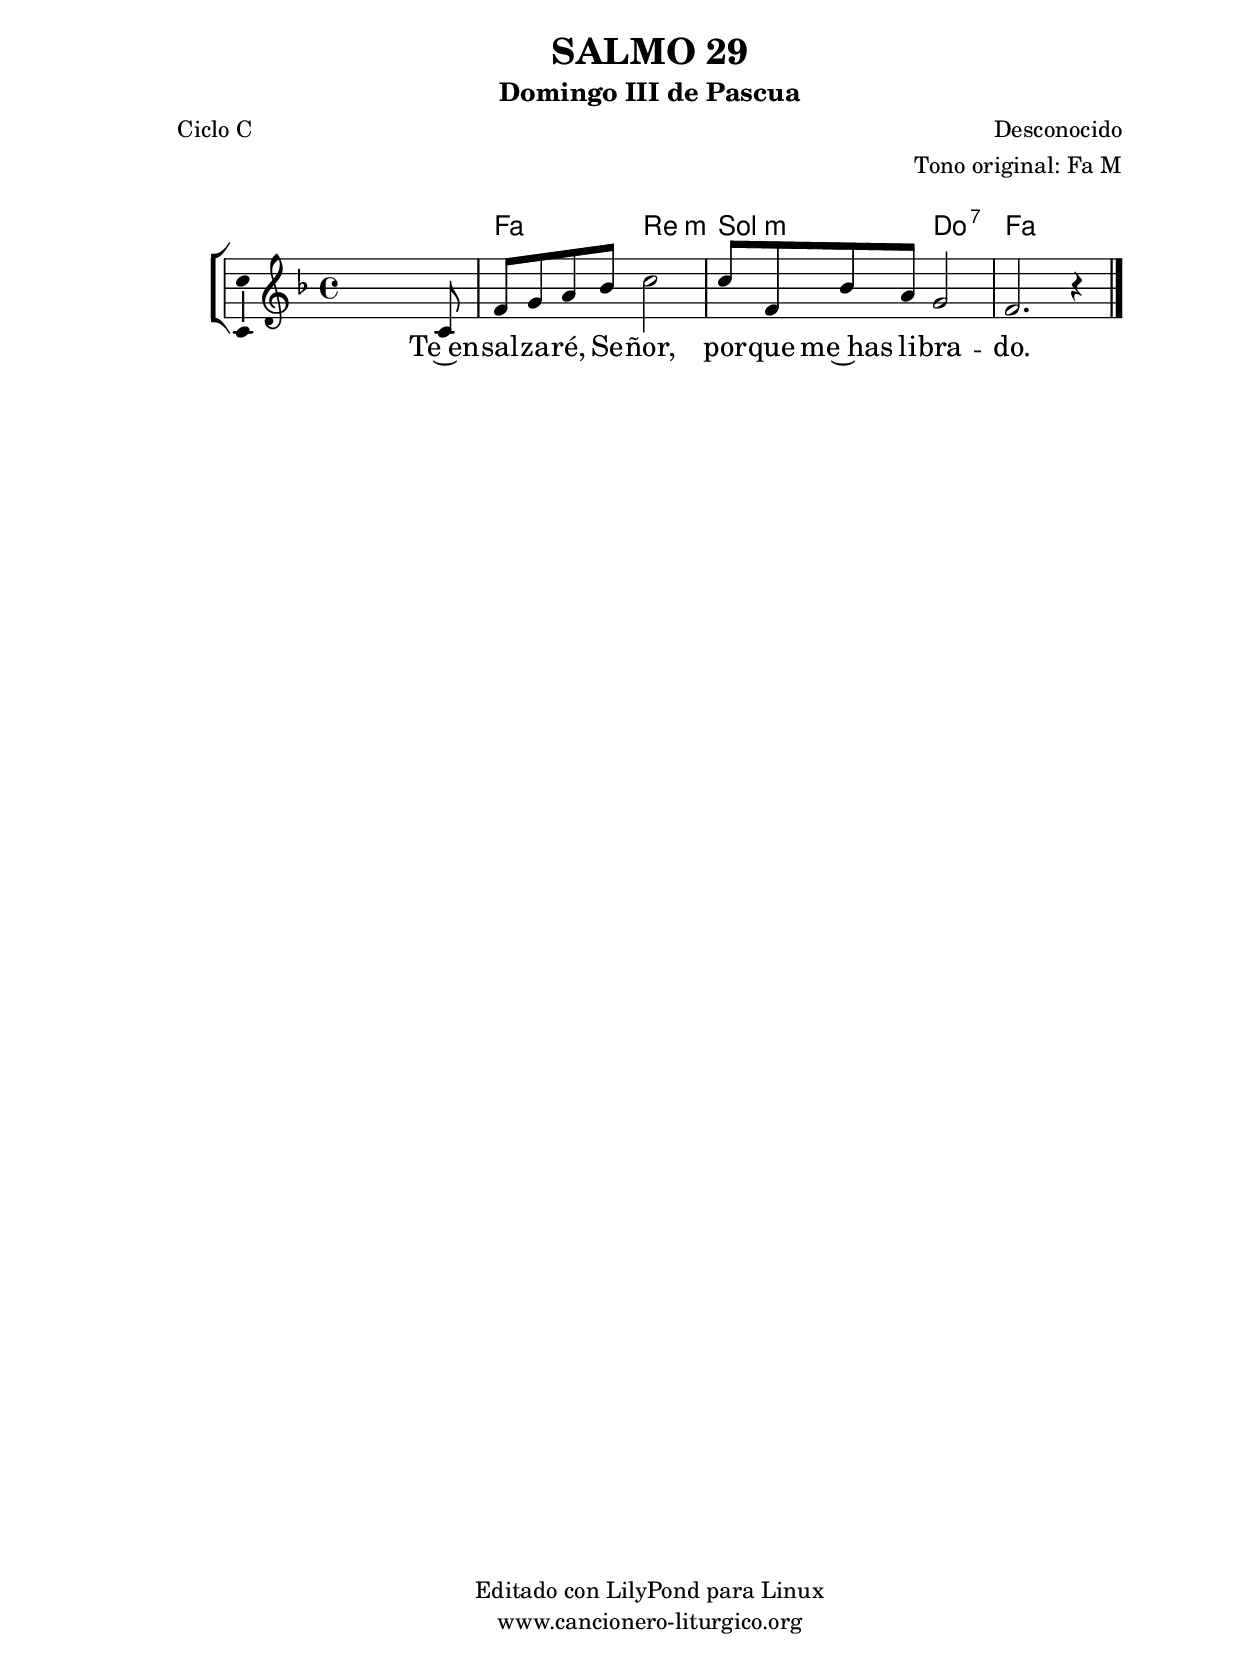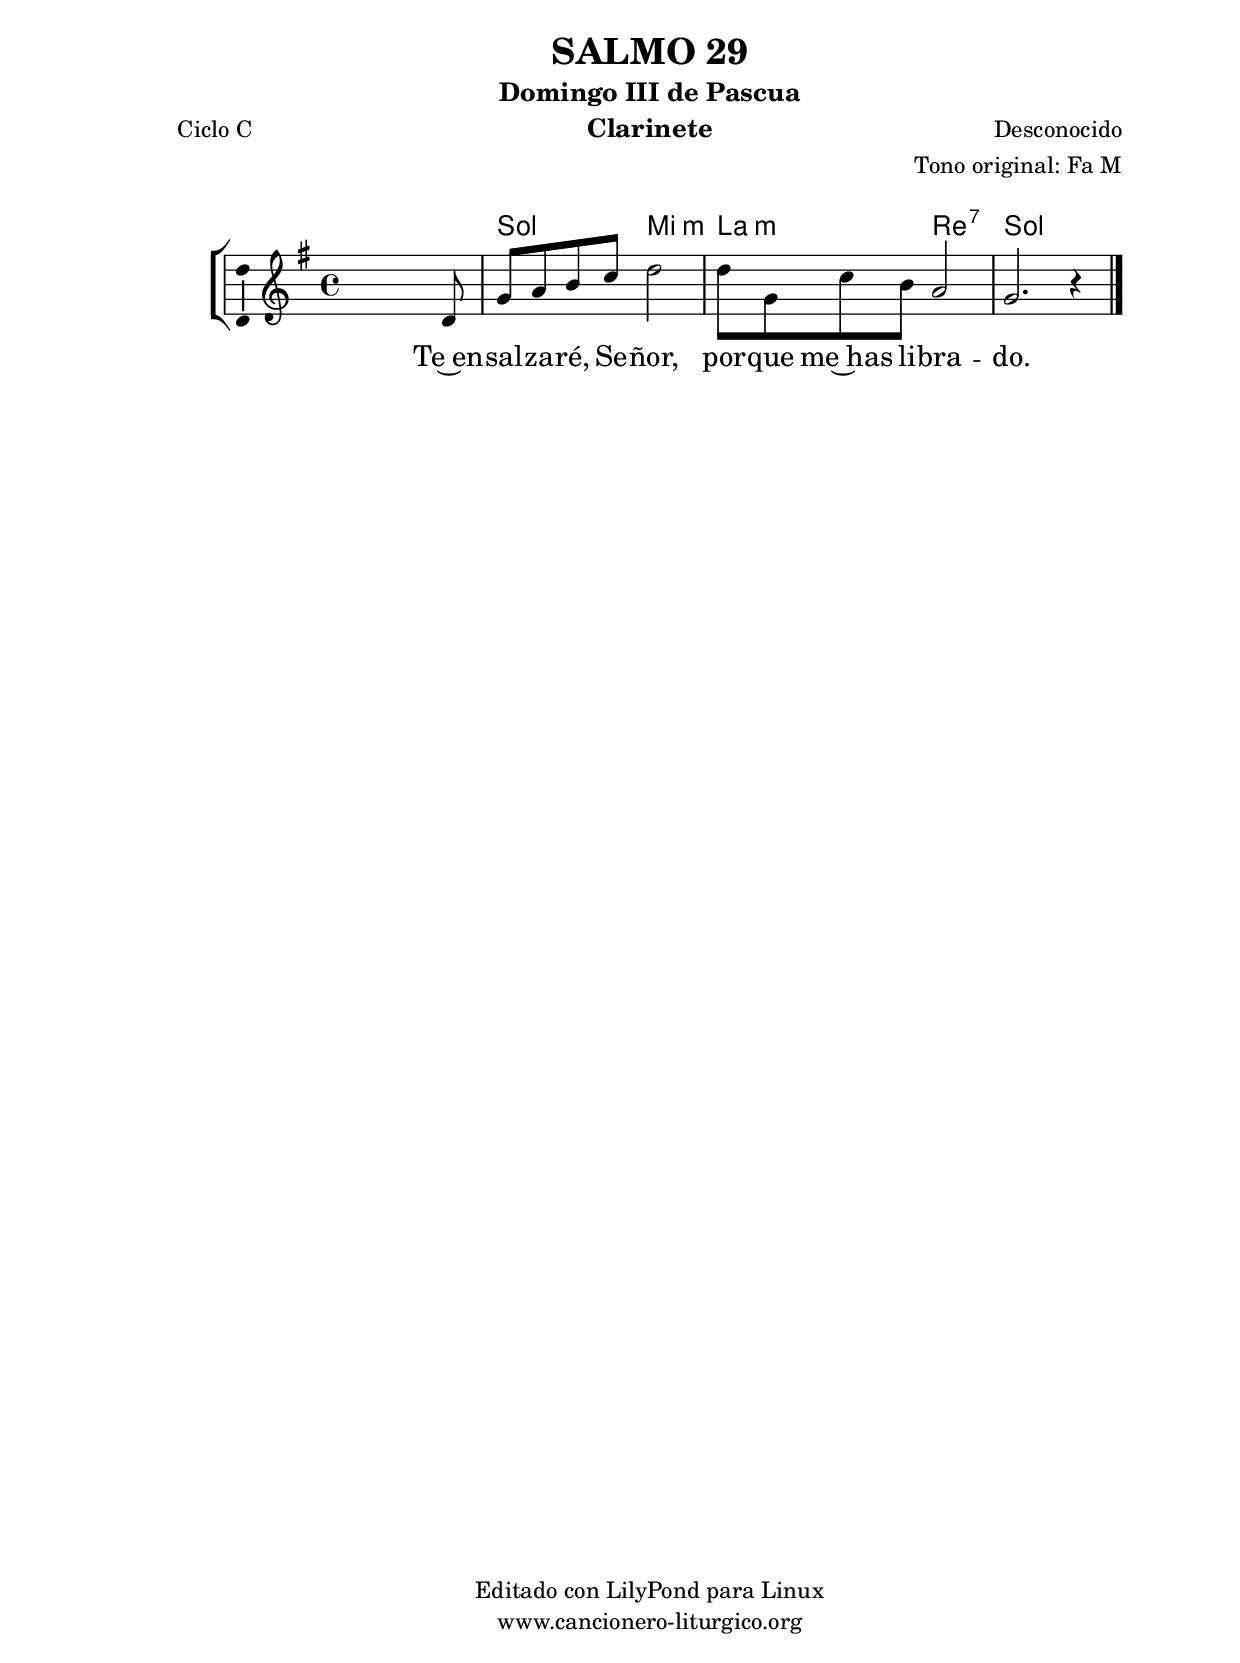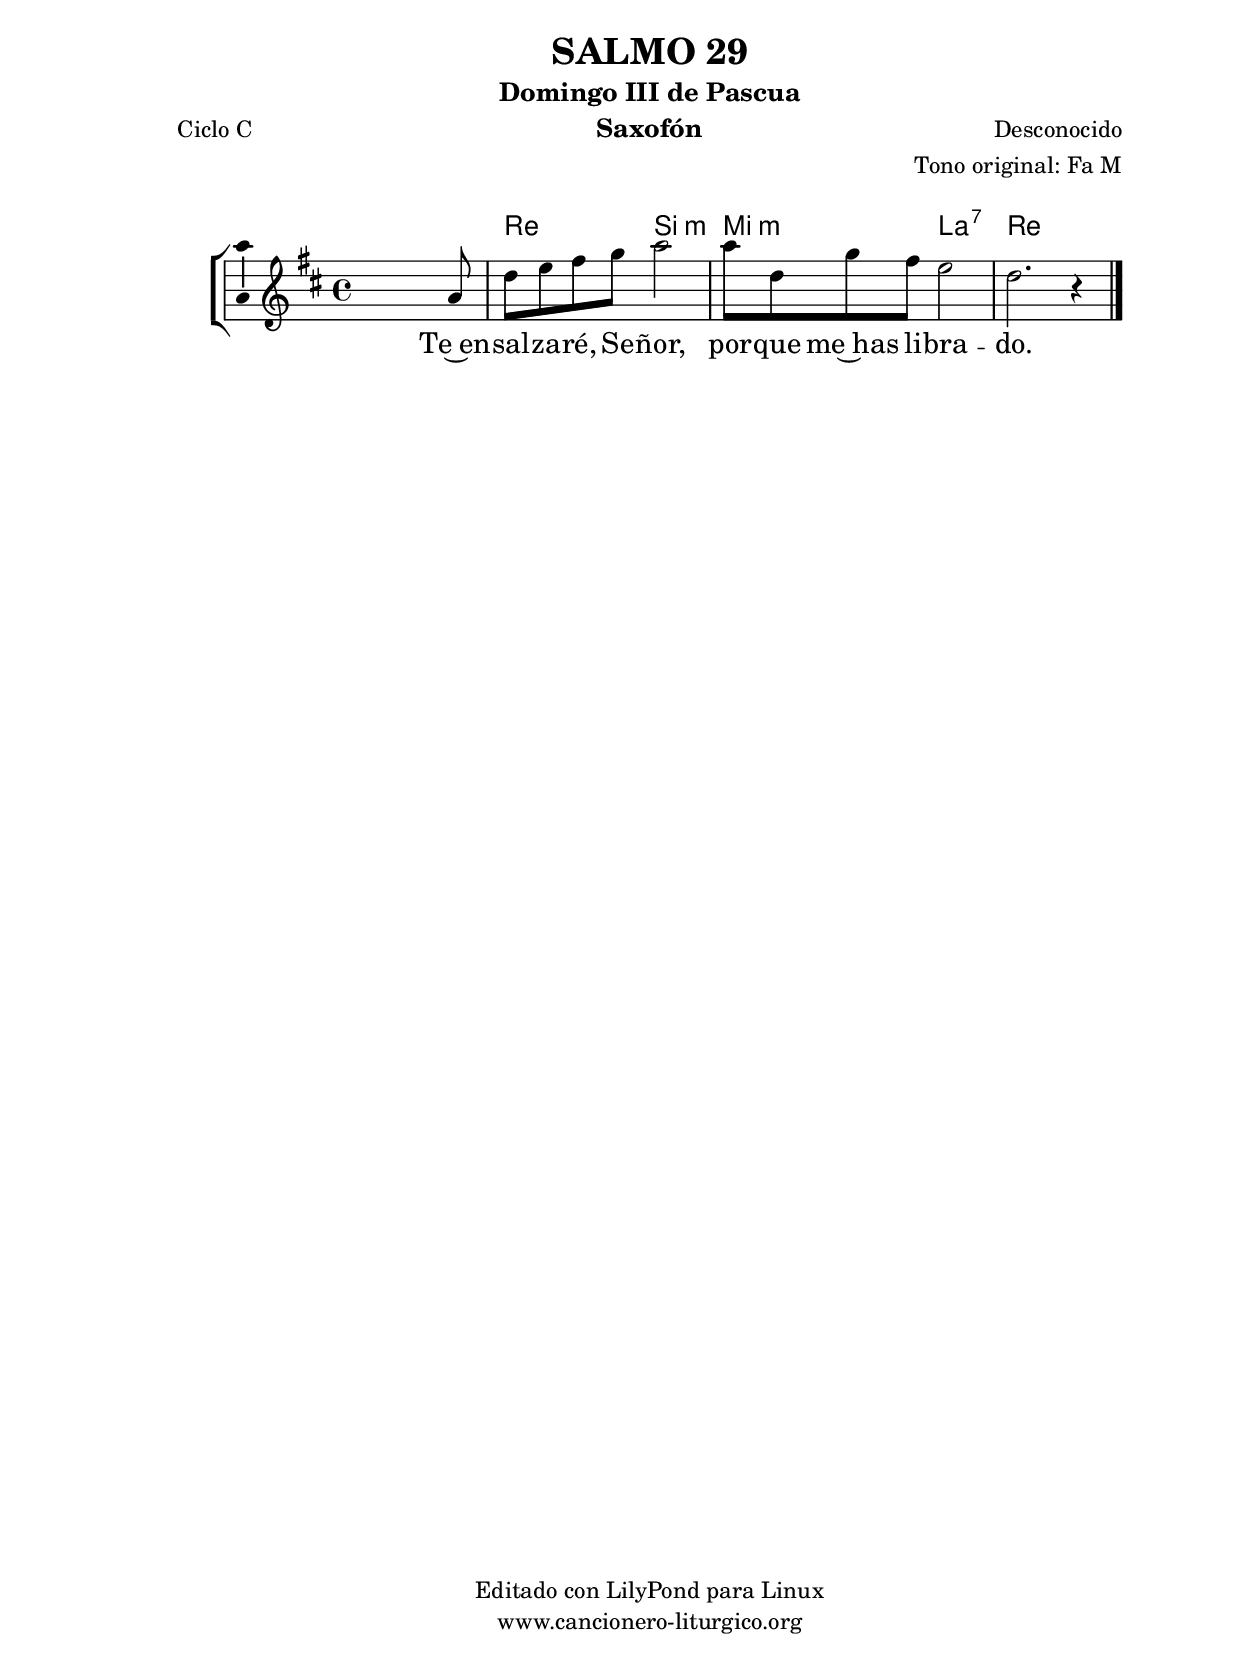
%
%para convertir .midi en .wav:
%timidity filename.midi -Ow -o finename.wav
%
%
%Para convertir de .wav a .mp3:
%lame -h -m j filename.wav
%
%
%para escuchar el midi:
%timidity nombrefichero.midi
%


%versión de lilypond para la que se ha escrito esta partitura:
\version "2.16.0"

	%Tamaño papel
	#(set-default-paper-size "a4")
	%Tamaño partitura
	#(set-global-staff-size 20)
	%No responde al pulsar sobre una nota
	#(ly:set-option 'point-and-click #f)

%parámetros del encabezamiento:
\header {
	title = "SALMO 29"
	subtitle = "Domingo III de Pascua"
	composer = "Desconocido"
	poet = "Ciclo C"
	meter = ""
	arranger = "Tono original: Fa M"
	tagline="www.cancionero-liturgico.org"
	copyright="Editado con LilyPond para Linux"
	}

%parámetros asociados al papel:
\paper  {
	oddHeaderMarkup = \markup {\fill-line { \on-the-fly #not-first-page \fromproperty #'header:title \on-the-fly #not-first-page \fromproperty #'header:composer }}
	evenHeaderMarkup = \markup {\fill-line { \fromproperty #'header:composer \fromproperty #'header:title }}
	#(set-paper-size "a4")
	print-page-number = ##f
	first-page-number = 1
	print-first-page-number = ##f
%	head-separation = 3.0 \cm
	top-margin = 2.0 \cm
	bottom-margin = 0.5\cm
%%%	bottom-margin = -1.0\cm
	left-margin = 3.0 \cm
	line-width = 16.0 \cm 
	indent = 8\mm
	interscoreline = 2.\mm
	between-system-space = 15\mm
%	para que las partituras no llenen la hoja:
	ragged-bottom = ##t
%	idem para la última hoja:
	ragged-last-bottom = ##f
%	para que las partituras llenen el ancho del papel:
	ragged-last = ##f
	after-title-space = 2.5 \cm
%page-count=1
%system-count=8

	%Flexible Vertical Spacing
%	markup-markup-spacing =
%	#'((basic-distance . 15) (minimum-distance . 15) (padding . 3))
	markup-system-spacing =
	#'((basic-distance . 15) (minimum-distance . 15) (padding . 3))
	system-system-spacing =
	#'((basic-distance . 15) (minimum-distance . 15) (padding . 3))
	score-system-spacing =
	#'((basic-distance . 15) (minimum-distance . 15) (padding . 5))
%	top-system-spacing = % header
%	#'((basic-distance . 8) (minimum-distance . 0) (padding . 3))
%	top-markup-spacing =
%	#'((basic-distance . 20) (minimum-distance . 20) (padding . 3))
	last-bottom-spacing = % footer
	#'((basic-distance . 5) (minimum-distance . 5) (padding . 3))
%	score-markup-spacing =
%	#'((basic-distance . 16) (minimum-distance . 13) (padding . 3))

	}


%parámetros que afectan a toda la partitura:
global =  {
	%clave de sol (G):
	\clef G
	%armadura:
%	\transpose f a
	\key f \major
	\tempo 4=90
	\set Score.tempoHideNote = ##t
	}


acordes = {
	\italianChords
	\chordmode {
%	\transpose f a
{

s1
f2 d:m g:m c:7 f1

	}
	}
}

melodia = 
%	\transpose f a
{
	\relative c'{
	\time 4/4

s2 s4 s8 c8
f8 g a bes c2
c8 f, bes a g2
f2. r4

	\bar "|."
	}
	}


texto = \lyricmode {
Te~en -- sal -- za -- ré, Se -- ñor, por -- que me~has li -- bra -- do.
	}


acordesStaff = \context ChordNames = acordesStaff <<
	\set chordChanges = ##t
	\acordes
	>>


vozStaff = \context Voice = vozStaff
\with {\consists "Ambitus_engraver"}
<<
%	\set Staff.instrumentName = ""
%	\set Staff.shortInstrumentName = ""
%	\set Staff.midiInstrument = #"clarinet"
%	\set Staff.midiInstrument = #"cello"
%	\set Staff.midiInstrument = #"flute"
	\set Staff.midiInstrument = #"electric guitar (jazz)"
%	\set Staff.midiInstrument = #"english horn"
%	\set Staff.midiInstrument = #"violin"
%	\set Staff.midiInstrument = #"glockenspiel"
	\set Staff.midiMinimumVolume = #0.7
	\set Staff.midiMaximumVolume = #0.9
	\global
	\melodia
	>>


textoStaff = \context Lyrics = textoStaff <<
	\lyricsto vozStaff \texto
	>>

\book {
	\score {
		\context ChoirStaff {
			\override StaffGroup.SystemStartBracket #'collapse-height = #1
			\override Score.SystemStartBar #'collapse-height = #1
			<<
			\acordesStaff
			\vozStaff
			\textoStaff
			>>
			}
		\layout {
	    		\context {
				\Lyrics
				\override LyricText #'font-size = #2
				}
	   		 \context {
				\Score
				%fontSize = #3
				\override StaffSymbol #'staff-space = #(magstep +3)
				%\override Beam #'thickness = #0.55
				%\override SpacingSpanner #'spacing-increment = #1.0
				%\override Slur #'height-limit = #1.5
				}
			}
		}
	\score {
		\unfoldRepeats
		\context ChoirStaff {
			<<
			\acordesStaff
			\vozStaff
			>>
			}
		\midi {
	  		\context {
	  			\Score
				tempoWholesPerMinute = #(ly:make-moment 70 4)
				}
			}
		}
	}

%Partitura para clarinete
#(define output-suffix "C")
\book {
	\header{
		instrument = "Clarinete"
		}
	\score {
		\context ChoirStaff {
			\override StaffGroup.SystemStartBracket #'collapse-height = #1
			\override Score.SystemStartBar #'collapse-height = #1
\transpose c d
			<<
			\acordesStaff
			\vozStaff
			\textoStaff
			>>
			}
		\layout {
	    		\context {
				\Lyrics
				\override LyricText #'font-size = #2
				}
	   		 \context {
				\Score
				%fontSize = #3
				\override StaffSymbol #'staff-space = #(magstep +3)
				%\override Beam #'thickness = #0.55
				%\override SpacingSpanner #'spacing-increment = #1.0
				%\override Slur #'height-limit = #1.5
				}
			}
		}
	}

%Partitura para saxofón
#(define output-suffix "S")
\book {
	\header{
		instrument = "Saxofón"
		}
	\score {
		\context ChoirStaff {
			\override StaffGroup.SystemStartBracket #'collapse-height = #1
			\override Score.SystemStartBar #'collapse-height = #1
\transpose c a
			<<
			\acordesStaff
			\vozStaff
			\textoStaff
			>>
			}
		\layout {
	    		\context {
				\Lyrics
				\override LyricText #'font-size = #2
				}
	   		 \context {
				\Score
				%fontSize = #3
				\override StaffSymbol #'staff-space = #(magstep +3)
				%\override Beam #'thickness = #0.55
				%\override SpacingSpanner #'spacing-increment = #1.0
				%\override Slur #'height-limit = #1.5
				}
			}
		}
	}

